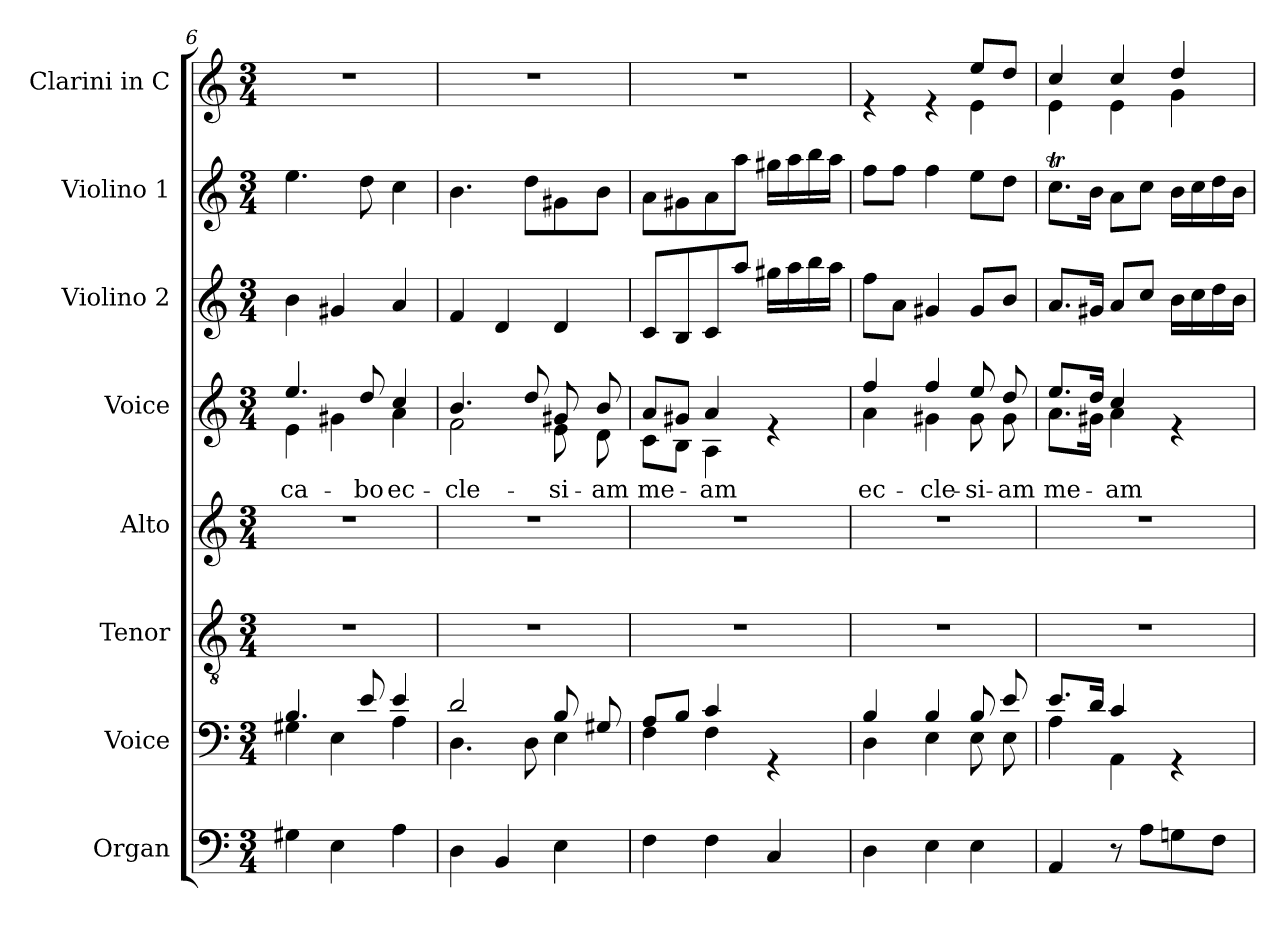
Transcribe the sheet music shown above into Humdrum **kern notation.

**kern	**kern	**kern	**kern	**kern	**text	**kern	**kern	**kern
*part8	*part7	*part6	*part5	*part4	*part4	*part3	*part2	*part1
*staff8	*staff7	*staff6	*staff5	*staff4	*staff4	*staff3	*staff2	*staff1
*I"Organ	*I"Voice	*I"Tenor	*I"Alto	*I"Voice	*	*I"Violino 2	*I"Violino 1	*I"Clarini in C
*	*	*	*I'A	*	*	*I'Vln	*I'Vln	*
*clefF4	*clefF4	*clefGv2	*clefG2	*clefG2	*	*clefG2	*clefG2	*clefG2
*k[]	*k[]	*k[]	*k[]	*k[]	*	*k[]	*k[]	*k[]
*M3/4	*M3/4	*M3/4	*M3/4	*M3/4	*	*M3/4	*M3/4	*M3/4
=6	=6	=6	=6	=6	=6	=6	=6	=6
*	*^	*	*	*	*	*	*	*
!	!	!	!	!	!	!LO:LY:b	!	!	!
*	*	*	*	*	*^	*	*	*	*
4G#X\	4.B/	4G#X\	2.r	2.r	4.ee/	4e\	-ca-	4b\	4.ee\	2.r
4E\	.	4E\	.	.	.	4g#X\	.	4g#X/	.	.
!	!	!	!	!	!	!	!LO:LY:b	!	!	!
.	8e/	.	.	.	8dd/	.	-bo	.	8dd\	.
!	!	!	!	!	!	!	!LO:LY:b	!	!	!
4A\	4e/	4A\	.	.	4cc/	4a\	ec-	4a/	4cc\	.
!!LO:LB:g=z
=7	=7	=7	=7	=7	=7	=7	=7	=7	=7	=7
!	!	!	!	!	!	!	!LO:LY:b	!	!	!
4D\	2d/	4.D\	2.r	2.r	4.b/	2f\	-cle-	4f/	4.b\	2.r
4BB/	.	.	.	.	.	.	.	4d/	.	.
.	.	8D\	.	.	8dd/	.	.	.	8dd\L	.
!	!	!	!	!	!	!	!LO:LY:b	!	!	!
4E\	8B/	4E\	.	.	8g#X/	8e\	-si-	4d/	8g#X\	.
!	!	!	!	!	!	!	!LO:LY:b	!	!	!
.	8G#X/	.	.	.	8b/	8d\	-am	.	8b\J	.
=8	=8	=8	=8	=8	=8	=8	=8	=8	=8	=8
!	!	!	!	!	!	!	!LO:LY:b	!	!	!
4F\	8A/L	4F\	2.r	2.r	8a/L	8c\L	me-	8c/L	8a\L	2.r
.	8B/J	.	.	.	8g#X/J	8B\J	.	8B/	8g#X\	.
!	!	!	!	!	!	!	!LO:LY:b	!	!	!
4F\	4c/	4F\	.	.	4a/	4A\	-am	8c/	8a\	.
.	.	.	.	.	.	.	.	8aa/J	8aa\J	.
4C/	4rGG	4ryy	.	.	4re	4ryy	.	16gg#X\LL	16gg#X\LL	.
.	.	.	.	.	.	.	.	16aa\	16aa\	.
.	.	.	.	.	.	.	.	16bb\	16bb\	.
.	.	.	.	.	.	.	.	16aa\JJ	16aa\JJ	.
=9	=9	=9	=9	=9	=9	=9	=9	=9	=9	=9
!	!	!	!	!	!	!	!LO:LY:b	!	!	!
*	*	*	*	*	*	*	*	*	*	*^
4D\	4B/	4D\	2.r	2.r	4ff/	4a\	ec-	8ff\L	8ff\L	4re	2ryy
.	.	.	.	.	.	.	.	8a\J	8ff\J	.	.
!	!	!	!	!	!	!	!LO:LY:b	!	!	!	!
4E\	4B/	4E\	.	.	4ff/	4g#X\	-cle-	4g#X/	4ff\	4re	.
!	!	!	!	!	!	!	!LO:LY:b	!	!	!	!
4E\	8B/	8E\	.	.	8ee/	8g#\	-si-	8g#/L	8ee\L	8ee/L	4e\
!	!	!	!	!	!	!	!LO:LY:b	!	!	!	!
.	8e/	8E\	.	.	8dd/	8g#\	-am	8b/J	8dd\J	8dd/J	.
=10	=10	=10	=10	=10	=10	=10	=10	=10	=10	=10	=10
!	!	!	!	!	!	!	!LO:LY:b	!	!	!	!
4AA/	8.e/L	4A\	2.r	2.r	8.ee/L	8.a\L	me-	8.a/L	8.ccT\L	4cc/	4e\
.	16d/Jk	.	.	.	16dd/Jk	16g#X\Jk	.	16g#X/Jk	16b\Jk	.	.
!	!	!	!	!	!	!	!LO:LY:b	!	!	!	!
8r	4c/	4AA\	.	.	4cc/	4a\	-am	8a/L	8a\L	4cc/	4e\
8A\L	.	.	.	.	.	.	.	8cc/J	8cc\J	.	.
8Gn\	4rGG	4ryy	.	.	4re	4ryy	.	16b\LL	16b\LL	4dd/	4g\
.	.	.	.	.	.	.	.	16cc\	16cc\	.	.
8F\J	.	.	.	.	.	.	.	16dd\	16dd\	.	.
.	.	.	.	.	.	.	.	16b\JJ	16b\JJ	.	.
*	*v	*v	*	*	*v	*v	*	*	*	*v	*v
=	=	=	=	=	=	=	=	=
*-	*-	*-	*-	*-	*-	*-	*-	*-
